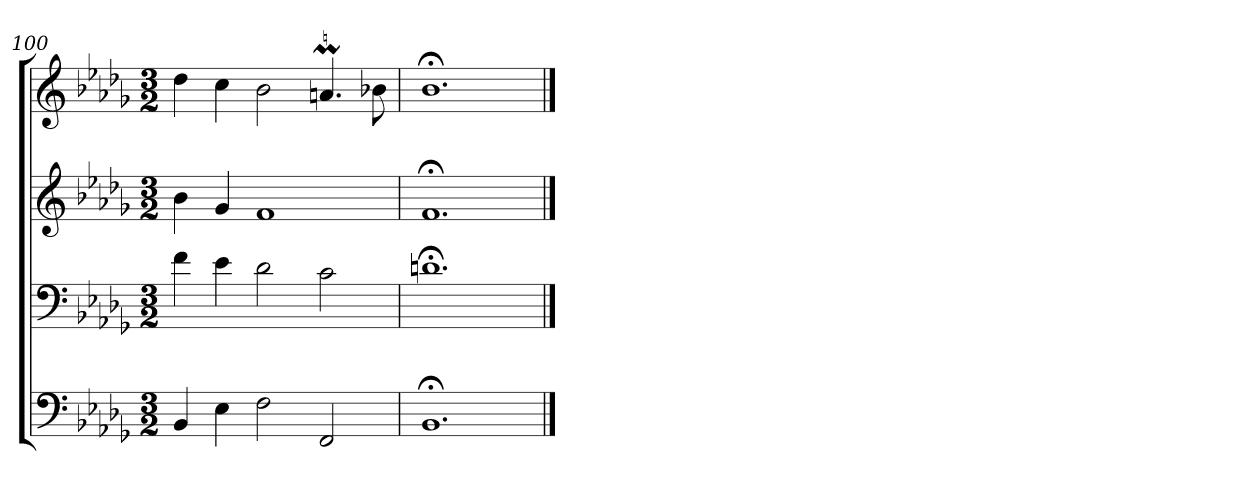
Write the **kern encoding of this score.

**kern	**kern	**kern	**kern
*part4	*part3	*part2	*part1
*staff4	*staff3	*staff2	*staff1
*clefF4	*clefF4	*clefG2	*clefG2
*k[b-e-a-d-g-]	*k[b-e-a-d-g-]	*k[b-e-a-d-g-]	*k[b-e-a-d-g-]
*b-:	*b-:	*b-:	*b-:
*M3/2	*M3/2	*M3/2	*M3/2
=100	=100	=100	=100
4BB-	4f	4b-	4dd-
4E-	4e-	4g-	4cc
2F	2d-	1f	2b-
2FF	2c	.	4.anM
.	.	.	8b-X
=101	=101	=101	=101
1.BB-;<	1.dn;<	1.f;<	1.b-;<
==	==	==	==
*-	*-	*-	*-
